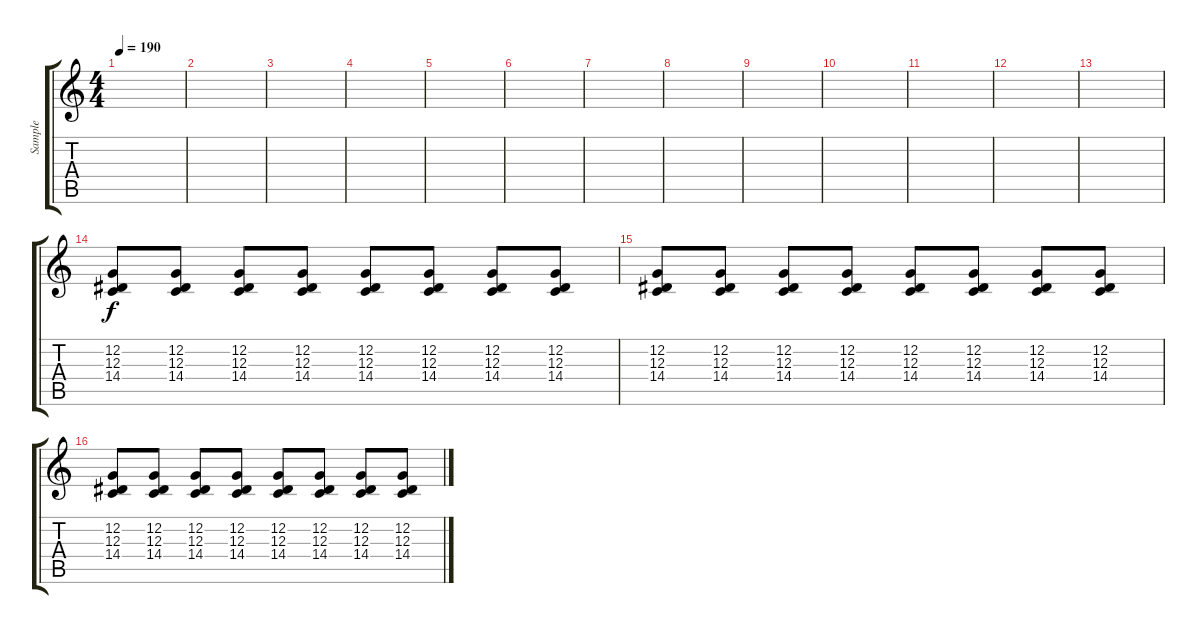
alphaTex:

\track ("Sample" "Sample") {instrument lead2sawtooth}
\staff {score tabs}
\tuning (C4 G3 Eb3 Bb2 F2 C2) {hide}
\ts (4 4)
\tempo 190
\clef g2
\ks c
|
|
|
|
|
|
|
|
|
|
|
|
|
(12.2 12.3 14.4).8 (12.2 12.3 14.4).8 (12.2 12.3 14.4).8 (12.2 12.3 14.4).8 (12.2 12.3 14.4).8 (12.2 12.3 14.4).8 (12.2 12.3 14.4).8 (12.2 12.3 14.4).8 |
(12.2 12.3 14.4).8 (12.2 12.3 14.4).8 (12.2 12.3 14.4).8 (12.2 12.3 14.4).8 (12.2 12.3 14.4).8 (12.2 12.3 14.4).8 (12.2 12.3 14.4).8 (12.2 12.3 14.4).8 |
(12.2 12.3 14.4).8 (12.2 12.3 14.4).8 (12.2 12.3 14.4).8 (12.2 12.3 14.4).8 (12.2 12.3 14.4).8 (12.2 12.3 14.4).8 (12.2 12.3 14.4).8 (12.2 12.3 14.4).8
